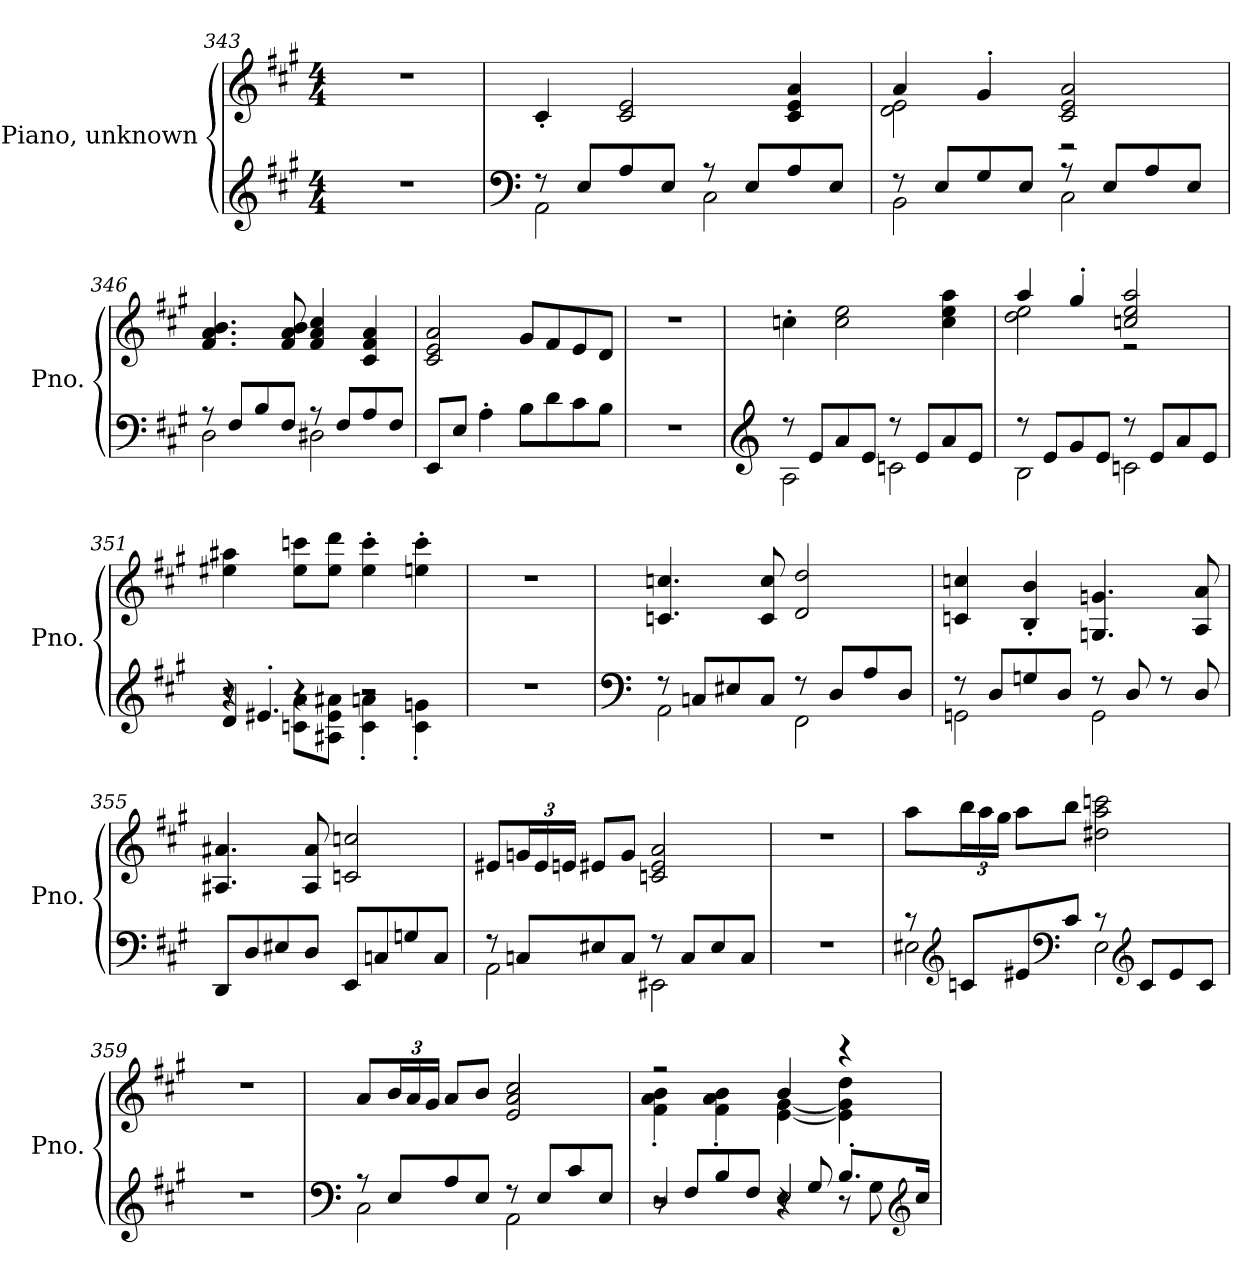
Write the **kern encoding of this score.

**kern	**kern
*part1	*part1
*staff2	*staff1
*I"Piano, unknown	*
*I'Pno.	*
*clefG2	*clefG2
*k[f#c#g#]	*k[f#c#g#]
*M4/4	*M4/4
=343	=343
1r	1r
=344	=344
*clefF4	*
*^	*
8r	2AA\	4c#'/
8E/L	.	.
8A/	.	2c#/ 2e/
8E/J	.	.
8r	2C#\	.
8E/L	.	.
8A/	.	4c#/ 4e/ 4a/
8E/J	.	.
=345	=345	=345
*	*	*^
8r	2BB\	4a/	2d\ 2e\
8E/L	.	.	.
8G#/	.	4g#'/	.
8E/J	.	.	.
8r	2C#\	2c#/ 2e/ 2a/	2r
8E/L	.	.	.
8A/	.	.	.
8E/J	.	.	.
*	*	*v	*v
!!LO:LB:g=z
=346	=346	=346
8r	2D\	4.f#/ 4.a/ 4.b/
8F#/L	.	.
8B/	.	.
8F#/J	.	8f#/ 8a/ 8b/
8r	2D#X\	4f#/ 4a/ 4cc#/
8F#/L	.	.
8A/	.	4c#/ 4f#/ 4a/
8F#/J	.	.
*v	*v	*
=347	=347
8EE/L	2c#/ 2e/ 2a/
8E/J	.
4A'\	.
8B\L	8g#/L
8d\	8f#/
8c#\	8e/
8B\J	8d/J
=348	=348
1r	1r
=349	=349
*clefG2	*
*^	*
8r	2A\	4ccn'\
8e/L	.	.
8a/	.	2cc\ 2ee\
8e/J	.	.
8r	2cn\	.
8e/L	.	.
8a/	.	4cc\ 4ee\ 4aa\
8e/J	.	.
=350	=350	=350
*	*	*^
8r	2B\	4aa/	2dd\ 2ee\
8e/L	.	.	.
8g#/	.	4gg#'/	.
8e/J	.	.	.
8r	2cn\	2ccn/ 2ee/ 2aa/	2r
8e/L	.	.	.
8a/	.	.	.
8e/J	.	.	.
*	*	*v	*v
!!LO:LB:g=z
=351	=351	=351
*	*^	*
8r	4r	4d/	4ee#X\ 4aa#X\
4.e#X'/	.	.	.
.	8cn\ 8a\L	4r	8ee#\ 8cccn\L
.	8A#X\ 8e#\ 8a#X\J	.	8ee#\ 8ddd\J
2r	4c\' 4an\'	2r	4ee#\' 4ccc\'
.	4c\' 4gn\'	.	4een\' 4ccc\'
*v	*v	*v	*
=352	=352
1r	1r
=353	=353
*clefF4	*
*^	*
8r	2AA\	4.cn/ 4.ccn/
8Cn/L	.	.
8E#X/	.	.
8C/J	.	8c/ 8cc/
8r	2FF#\	2d/ 2dd/
8D/L	.	.
8A/	.	.
8D/J	.	.
=354	=354	=354
8r	2GGn\	4cn/ 4ccn/
8D/L	.	.
8Gn/	.	4B/' 4b/'
8D/J	.	.
8r	2GG\	4.Gn/ 4.gn/
8D/	.	.
8r	.	.
8D/	.	8A/ 8a/
*v	*v	*
!!LO:LB:g=z
=355	=355
8DD/L	4.A#X/ 4.a#X/
8D/	.
8E#X/	.
8D/J	8A#/ 8a#/
8EE/L	2cn/ 2ccn/
8Cn/	.
8Gn/	.
8C/J	.
=356	=356
*^	*
8r	2AA\	8e#X/L
*	*	*Xbrackettup
8Cn/L	.	24gn/L
.	.	24e#/
.	.	24en/JJ
8E#X/	.	8e#X/L
8C/J	.	8g/J
8r	2EE#X\	2cn/ 2e#/ 2a/
8C/L	.	.
8E#/	.	.
8C/J	.	.
*v	*v	*
=357	=357
1r	1r
!!LO:LB:g=z
=358	=358
*^	*
8r	2E#X\	8aa\L
*clefG2	*	*
8cn/L	.	24bb\L
.	.	24aa\
.	.	24gg#\JJ
8e#X/	.	8aa\L
*clefF4	*	*
8c/J	.	8bb\J
8r	2E#\	2dd#X\ 2aa\ 2cccn\
*clefG2	*	*
8c/L	.	.
8e#/	.	.
8c/J	.	.
*v	*v	*
=359	=359
1r	1r
=360	=360
*clefF4	*
*^	*
8r	2C#\	8a/L
8E/L	.	24b/L
.	.	24a/
.	.	24g#/JJ
8A/	.	8a/L
8E/J	.	8b/J
8r	2AA\	2e/ 2a/ 2cc#/
8E/L	.	.
8c#/	.	.
8E/J	.	.
!!LO:LB:g=z
=361	=361	=361
*	*^	*^
8r	2r	2D/	2r	4f#\' 4a\' 4b\'
8F#/L	.	.	.	.
8B/	.	.	.	4f#\' 4a\' 4b\'
8F#/J	.	.	.	.
8r	4r	2E/	4b/	[4e\ [4g#\
8G#/	.	.	.	.
8.B'/L	8r	.	4r	4e\] 4g#\] 4dd\
.	8G#\	.	.	.
*clefG2	*	*	*	*
16cc#/Jk	.	.	.	.
*v	*v	*v	*	*
*	*v	*v
=	=
*-	*-
